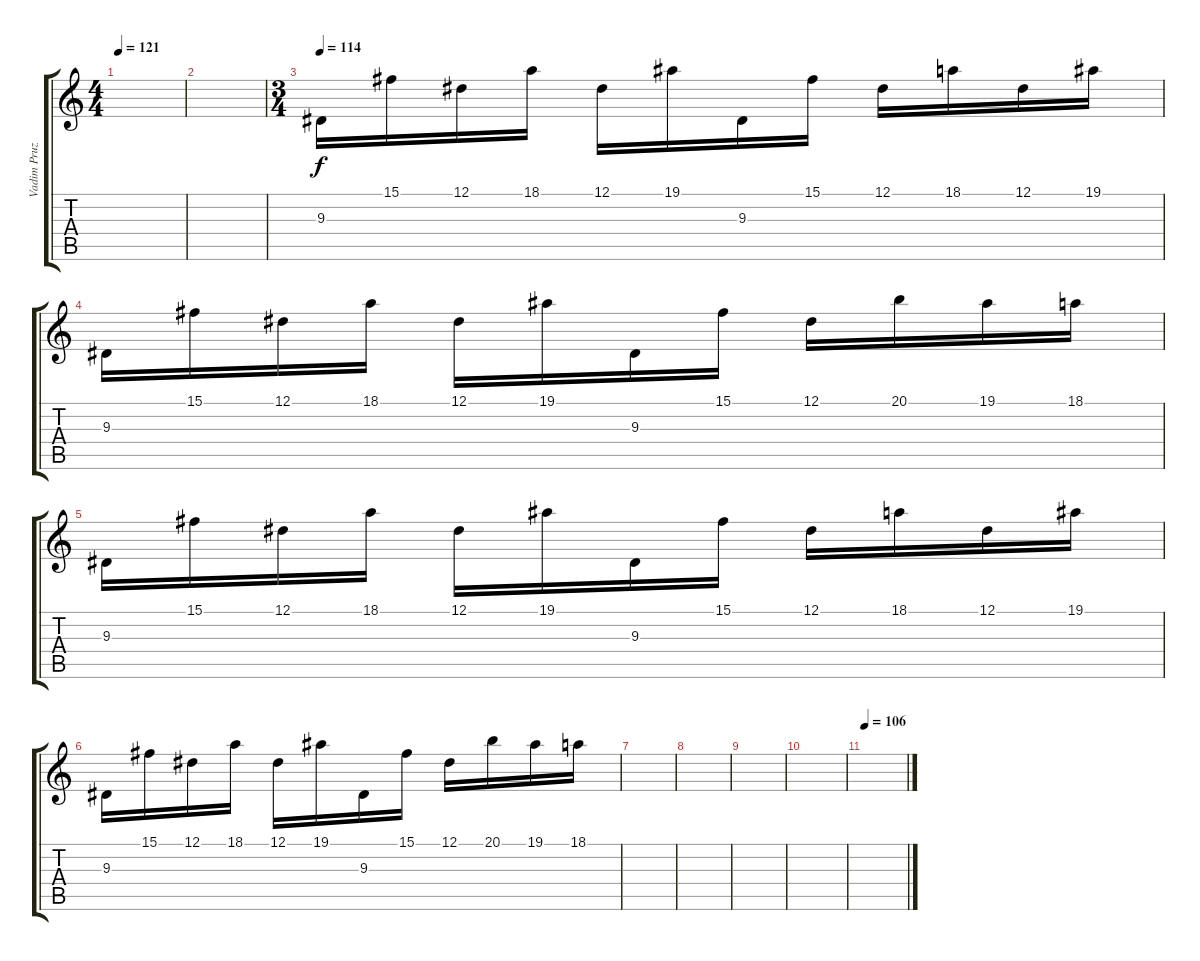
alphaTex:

\track ("Vadim Pruzhanov" "Vadim Pruz") {instrument lead1square}
\staff {score tabs}
\tuning (Eb4 Bb3 Gb3 Db3 Ab2 Eb2) {hide}
\ts (4 4)
\tempo 121
\clef g2
\ks c
|
|
\ts (3 4)
\tempo 114
9.3.16{volume 6 balance 12} 15.1.16 12.1.16 18.1.16 12.1.16 19.1.16 9.3.16 15.1.16 12.1.16 18.1.16 12.1.16 19.1.16 |
9.3.16 15.1.16 12.1.16 18.1.16 12.1.16 19.1.16 9.3.16 15.1.16 12.1.16 20.1.16 19.1.16 18.1.16 |
9.3.16 15.1.16 12.1.16 18.1.16 12.1.16 19.1.16 9.3.16 15.1.16 12.1.16 18.1.16 12.1.16 19.1.16 |
9.3.16 15.1.16 12.1.16 18.1.16 12.1.16 19.1.16 9.3.16 15.1.16 12.1.16 20.1.16 19.1.16 18.1.16 |
|
|
|
|
\tempo 106
